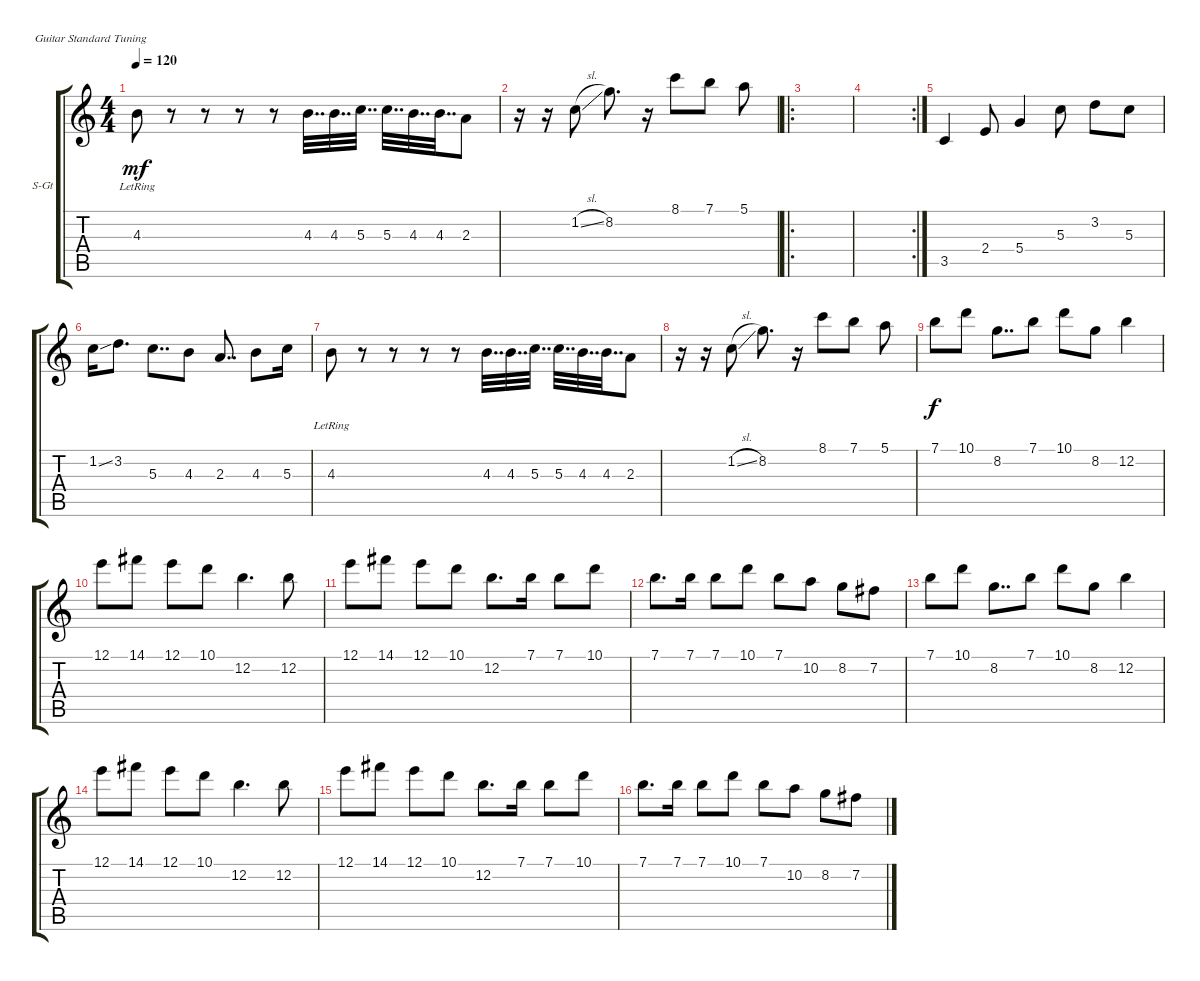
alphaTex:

\defaultSystemsLayout 4
\bracketExtendMode groupsimilarinstruments
\firstSystemTrackNameOrientation horizontal
\otherSystemsTrackNameOrientation horizontal
\track ("Steel Guitar" "S-Gt") {mute instrument acousticguitarsteel}
\staff {score tabs}
\tuning (E4 B3 G3 D3 A2 E2)
\ts (4 4)
\tempo 120
\clef g2
\ks c
4.3{lr}.8{dy mf} r.8 r.8 r.8 r.8 4.3.32{dd} 4.3.32{dd} 5.3.32{dd} 5.3.32{dd} 4.3.32{dd} 4.3.32{dd} 2.3.8 |
r.16 r.16 1.2{sl}.8 8.2.8{d} r.16 8.1.8 7.1.8 5.1.8 |
\ro
|
\rc 2
|
3.5.4 2.4.8 5.4.4 5.3.8 3.2.8 5.3.8 |
1.2{ss}.16 3.2.8{d} 5.3.8{dd} 4.3.8 2.3.8{dd} 4.3.8 5.3.16 |
4.3{lr}.8 r.8 r.8 r.8 r.8 4.3.32{dd} 4.3.32{dd} 5.3.32{dd} 5.3.32{dd} 4.3.32{dd} 4.3.32{dd} 2.3.8 |
r.16 r.16 1.2{sl}.8 8.2.8{d} r.16 8.1.8 7.1.8 5.1.8 |
7.1.8{dy f} 10.1.8 8.2.8{dd} 7.1.8 10.1.8 8.2.8 12.2.4 |
12.1.8 14.1.8 12.1.8 10.1.8 12.2.4{d} 12.2.8 |
12.1.8 14.1.8 12.1.8 10.1.8 12.2.8{d} 7.1.16 7.1.8 10.1.8 |
7.1.8{d} 7.1.16 7.1.8 10.1.8 7.1.8 10.2.8 8.2.8 7.2.8 |
7.1.8 10.1.8 8.2.8{dd} 7.1.8 10.1.8 8.2.8 12.2.4 |
12.1.8 14.1.8 12.1.8 10.1.8 12.2.4{d} 12.2.8 |
12.1.8 14.1.8 12.1.8 10.1.8 12.2.8{d} 7.1.16 7.1.8 10.1.8 |
7.1.8{d} 7.1.16 7.1.8 10.1.8 7.1.8 10.2.8 8.2.8 7.2.8
